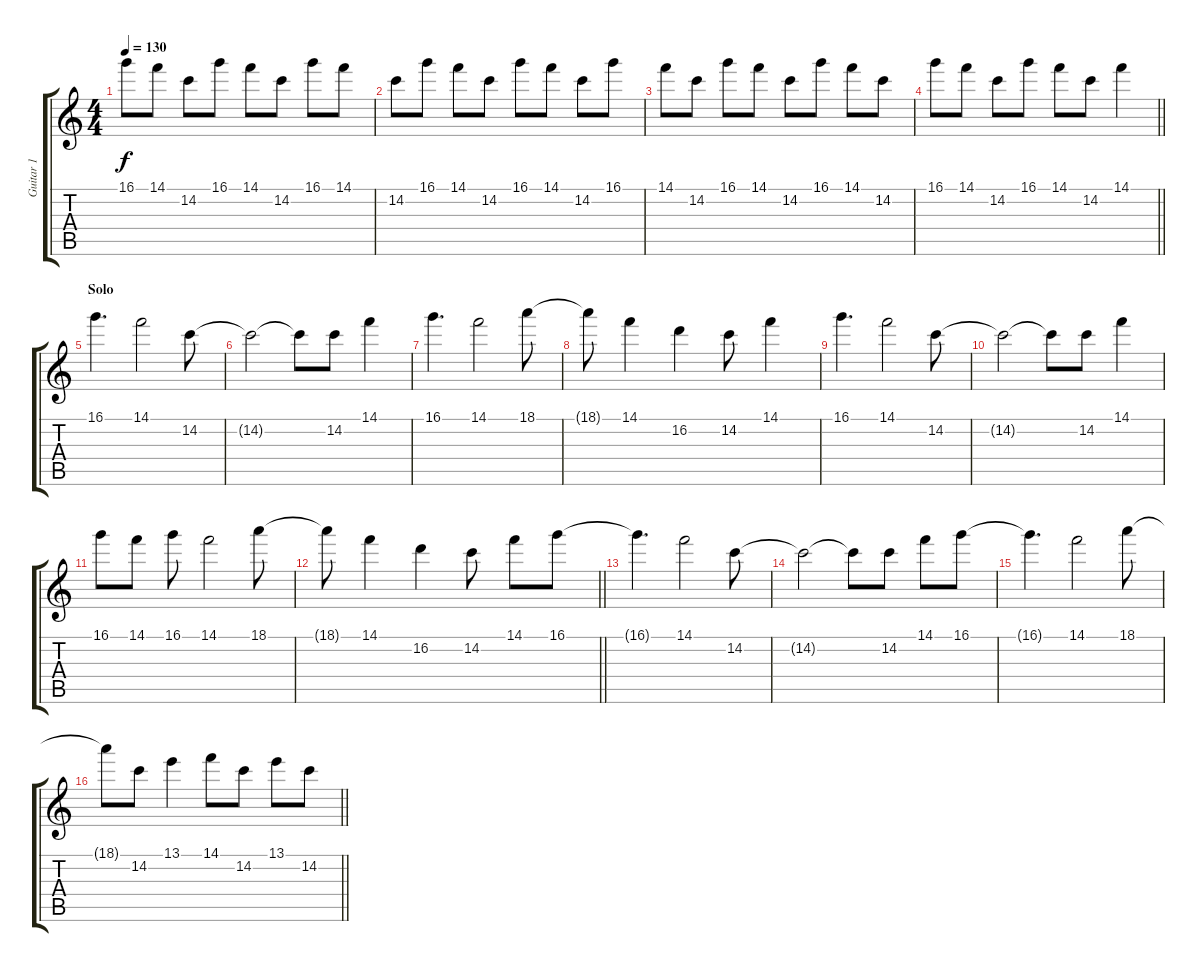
\track ("Guitar 1" "Guitar 1") {instrument acousticguitarsteel}
\staff {score tabs}
\tuning (Eb4 Bb3 Gb3 Db3 Ab2 Eb2) {hide}
\ts (4 4)
\tempo 130
\clef g2
\ks c
16.1.8{dy f} 14.1.8 14.2.8 16.1.8 14.1.8 14.2.8 16.1.8 14.1.8 |
14.2.8 16.1.8 14.1.8 14.2.8 16.1.8 14.1.8 14.2.8 16.1.8 |
14.1.8 14.2.8 16.1.8 14.1.8 14.2.8 16.1.8 14.1.8 14.2.8 |
\barLineRight lightlight
16.1.8 14.1.8 14.2.8 16.1.8 14.1.8 14.2.8{volume 15} 14.1.4 |
\section ("" "Solo")
16.1.4{d} 14.1.2 14.2.8 |
14.2{t}.2 14.2{t}.8 14.2.8 14.1.4 |
16.1.4{d} 14.1.2 18.1.8 |
18.1{t}.8 14.1.4 16.2.4 14.2.8 14.1.4 |
16.1.4{d} 14.1.2 14.2.8 |
14.2{t}.2 14.2{t}.8 14.2.8 14.1.4 |
16.1.8 14.1.8 16.1.8 14.1.2 18.1.8 |
\barLineRight lightlight
18.1{t}.8 14.1.4 16.2.4 14.2.8 14.1.8 16.1.8 |
16.1{t}.4{d} 14.1.2 14.2.8 |
14.2{t}.2 14.2{t}.8 14.2.8 14.1.8 16.1.8 |
16.1{t}.4{d volume 6} 14.1.2 18.1.8 |
\barLineRight lightlight
18.1{t}.8 14.2.8 13.1.4 14.1.8 14.2.8 13.1.8 14.2.8
